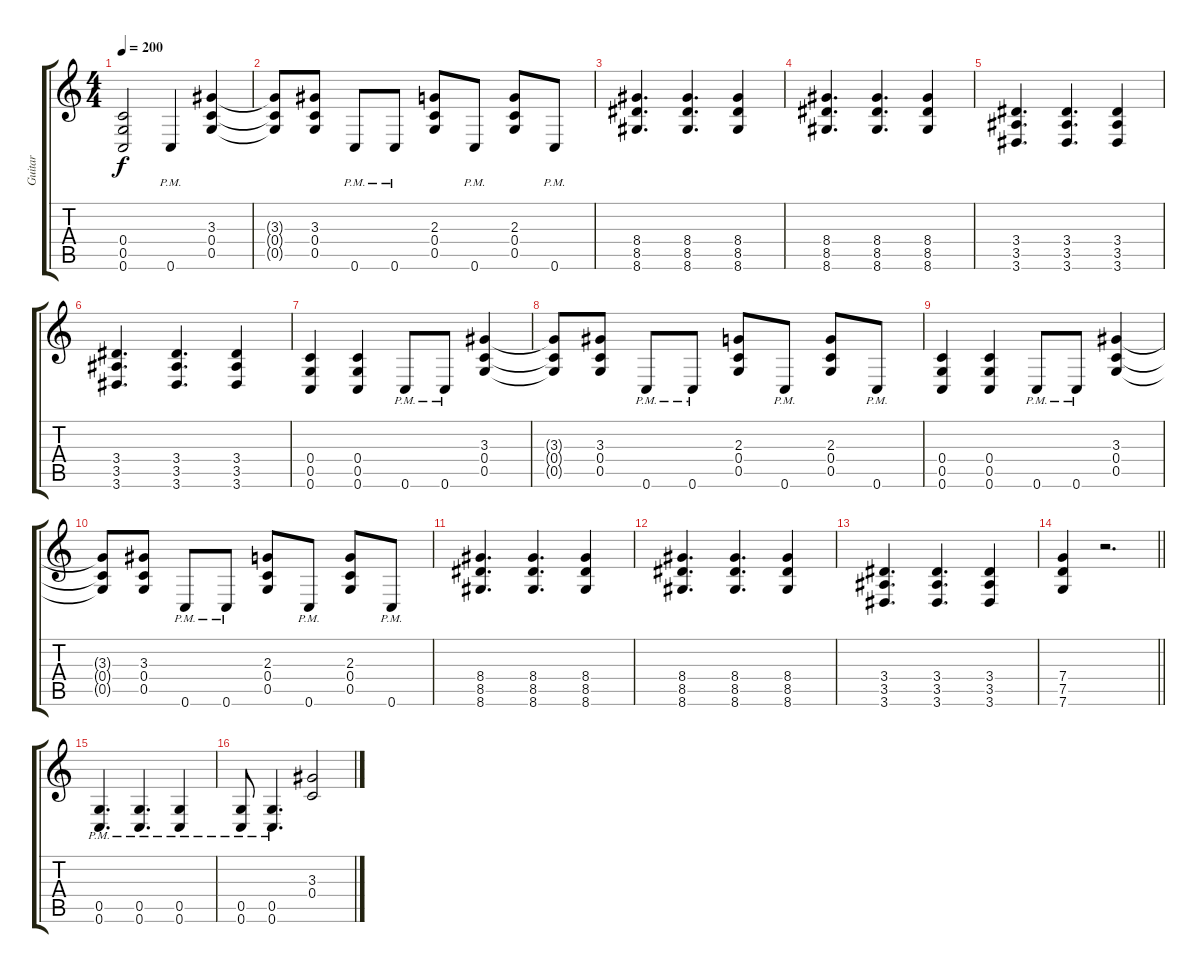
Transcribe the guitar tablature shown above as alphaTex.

\track ("Guitar" "Guitar") {instrument distortionguitar}
\staff {score tabs}
\tuning (D4 A3 F3 C3 G2 C2) {hide}
\ts (4 4)
\tempo 200
\clef g2
\ks c
(0.4 0.5 0.6).2{dy f} 0.6{pm}.4 (3.3 0.4 0.5).4 |
(3.3{t} 0.4{t} 0.5{t}).8 (3.3 0.4 0.5).8 0.6{pm}.8 0.6{pm}.8 (2.3 0.4 0.5).8 0.6{pm}.8 (2.3 0.4 0.5).8 0.6{pm}.8 |
(8.4 8.5 8.6).4{d} (8.4 8.5 8.6).4{d} (8.4 8.5 8.6).4 |
(8.4 8.5 8.6).4{d} (8.4 8.5 8.6).4{d} (8.4 8.5 8.6).4 |
(3.4 3.5 3.6).4{d} (3.4 3.5 3.6).4{d} (3.4 3.5 3.6).4 |
(3.4 3.5 3.6).4{d} (3.4 3.5 3.6).4{d} (3.4 3.5 3.6).4 |
(0.4 0.5 0.6).4 (0.4 0.5 0.6).4 0.6{pm}.8 0.6{pm}.8 (3.3 0.4 0.5).4 |
(3.3{t} 0.4{t} 0.5{t}).8 (3.3 0.4 0.5).8 0.6{pm}.8 0.6{pm}.8 (2.3 0.4 0.5).8 0.6{pm}.8 (2.3 0.4 0.5).8 0.6{pm}.8 |
(0.4 0.5 0.6).4 (0.4 0.5 0.6).4 0.6{pm}.8 0.6{pm}.8 (3.3 0.4 0.5).4 |
(3.3{t} 0.4{t} 0.5{t}).8 (3.3 0.4 0.5).8 0.6{pm}.8 0.6{pm}.8 (2.3 0.4 0.5).8 0.6{pm}.8 (2.3 0.4 0.5).8 0.6{pm}.8 |
(8.4 8.5 8.6).4{d} (8.4 8.5 8.6).4{d} (8.4 8.5 8.6).4 |
(8.4 8.5 8.6).4{d} (8.4 8.5 8.6).4{d} (8.4 8.5 8.6).4 |
(3.4 3.5 3.6).4{d} (3.4 3.5 3.6).4{d} (3.4 3.5 3.6).4 |
\barLineRight lightlight
(7.4 7.5 7.6).4 r.2{d} |
\section ("" " ")
(0.5{pm} 0.6{pm}).4{d} (0.5{pm} 0.6{pm}).4{d} (0.5{pm} 0.6{pm}).4 |
(0.5{pm} 0.6{pm}).8 (0.5{pm} 0.6{pm}).4{d} (3.3 0.4).2
